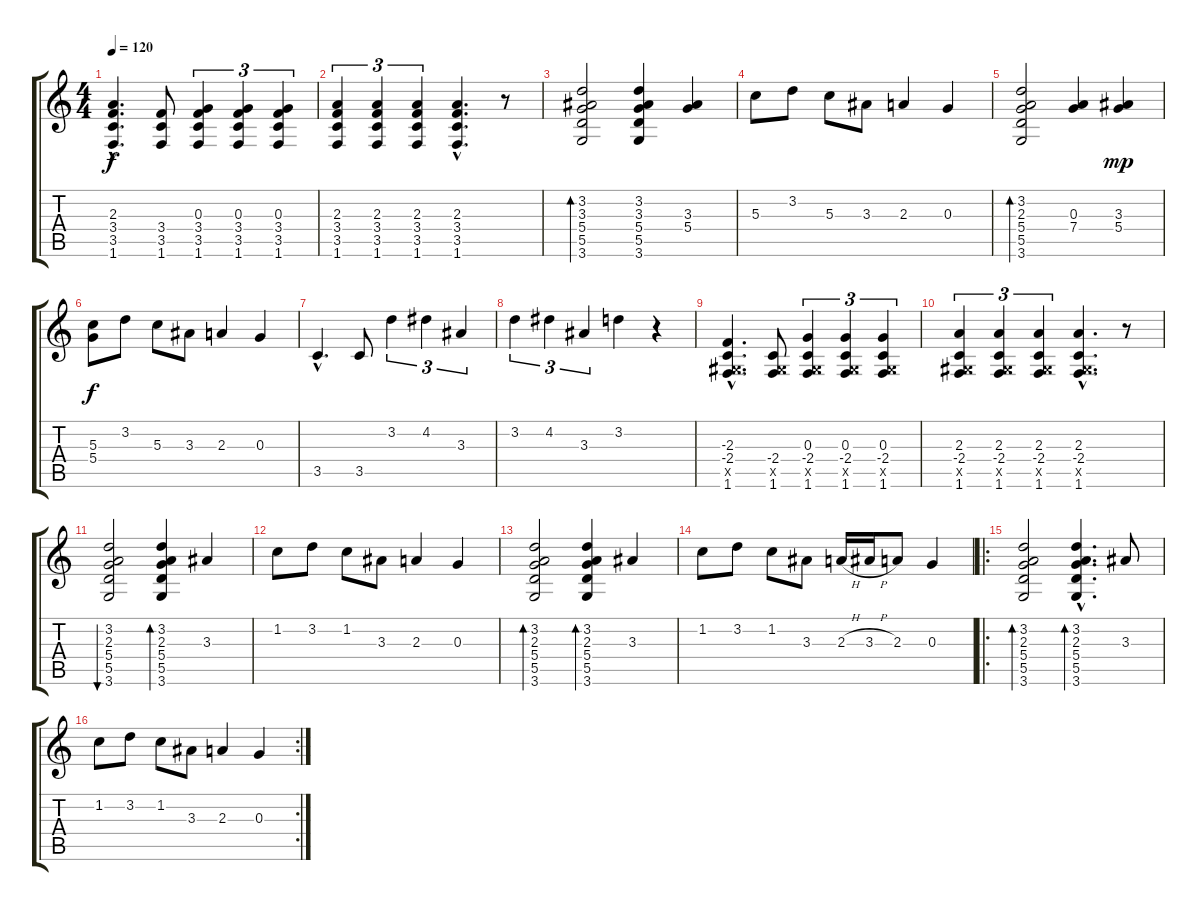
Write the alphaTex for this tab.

\track "" {instrument acousticguitarsteel}
\staff {score tabs}
\tuning (E4 B3 G3 D3 A2 E2) {hide}
\ts (4 4)
\tempo 120
\clef g2
\ks c
(2.3{hac} 3.4{hac} 3.5{hac} 1.6{hac}).4{d dy f} (3.4 3.5 1.6).8 (0.3 3.4 3.5 1.6).4{tu (3 2)} (0.3 3.4 3.5 1.6).4{tu (3 2)} (0.3 3.4 3.5 1.6).4{tu (3 2)} |
(2.3 3.4 3.5 1.6).4{tu (3 2)} (2.3 3.4 3.5 1.6).4{tu (3 2)} (2.3 3.4 3.5 1.6).4{tu (3 2)} (2.3{hac} 3.4{hac} 3.5{hac} 1.6{hac}).4{d} r.8 |
(3.2 3.3 5.4 5.5 3.6).2{bd 120} (3.2 3.3 5.4 5.5 3.6).4 (3.3 5.4).4 |
5.3.8 3.2.8 5.3.8 3.3.8 2.3.4 0.3.4 |
(3.2 2.3 5.4 5.5 3.6).2{bd 120} (0.3 7.4).4 (3.3 5.4).4{dy mp} |
(5.3 5.4).8{dy f} 3.2.8 5.3.8 3.3.8 2.3.4 0.3.4 |
3.5{hac}.4{d} 3.5.8 3.2.4{tu (3 2)} 4.2.4{tu (3 2)} 3.3.4{tu (3 2)} |
3.2.4{tu (3 2)} 4.2.4{tu (3 2)} 3.3.4{tu (3 2)} 3.2.4 r.4 |
(-2.3{hac} -2.4{hac} -1.5{hac x} 1.6{hac}).4{d} (-2.4 -1.5{x} 1.6).8 (0.3 -2.4 -1.5{x} 1.6).4{tu (3 2)} (0.3 -2.4 -1.5{x} 1.6).4{tu (3 2)} (0.3 -2.4 -1.5{x} 1.6).4{tu (3 2)} |
(2.3 -2.4 -1.5{x} 1.6).4{tu (3 2)} (2.3 -2.4 -1.5{x} 1.6).4{tu (3 2)} (2.3 -2.4 -1.5{x} 1.6).4{tu (3 2)} (2.3{hac} -2.4{hac} -1.5{hac x} 1.6{hac}).4{d} r.8 |
(3.2 2.3 5.4 5.5 3.6).2{bu 120} (3.2 2.3 5.4 5.5 3.6).4{bd 120} 3.3.4 |
1.2.8 3.2.8 1.2.8 3.3.8 2.3.4 0.3.4 |
(3.2 2.3 5.4 5.5 3.6).2{bd 120} (3.2 2.3 5.4 5.5 3.6).4{bd 120} 3.3.4 |
1.2.8 3.2.8 1.2.8 3.3.8 2.3{h}.16 3.3{h}.16 2.3.8 0.3.4 |
\ro
(3.2 2.3 5.4 5.5 3.6).2{bd 480} (3.2{hac} 2.3{hac} 5.4{hac} 5.5{hac} 3.6{hac}).4{d bd 480} 3.3.8 |
\rc 2
1.2.8 3.2.8 1.2.8 3.3.8 2.3.4 0.3.4
